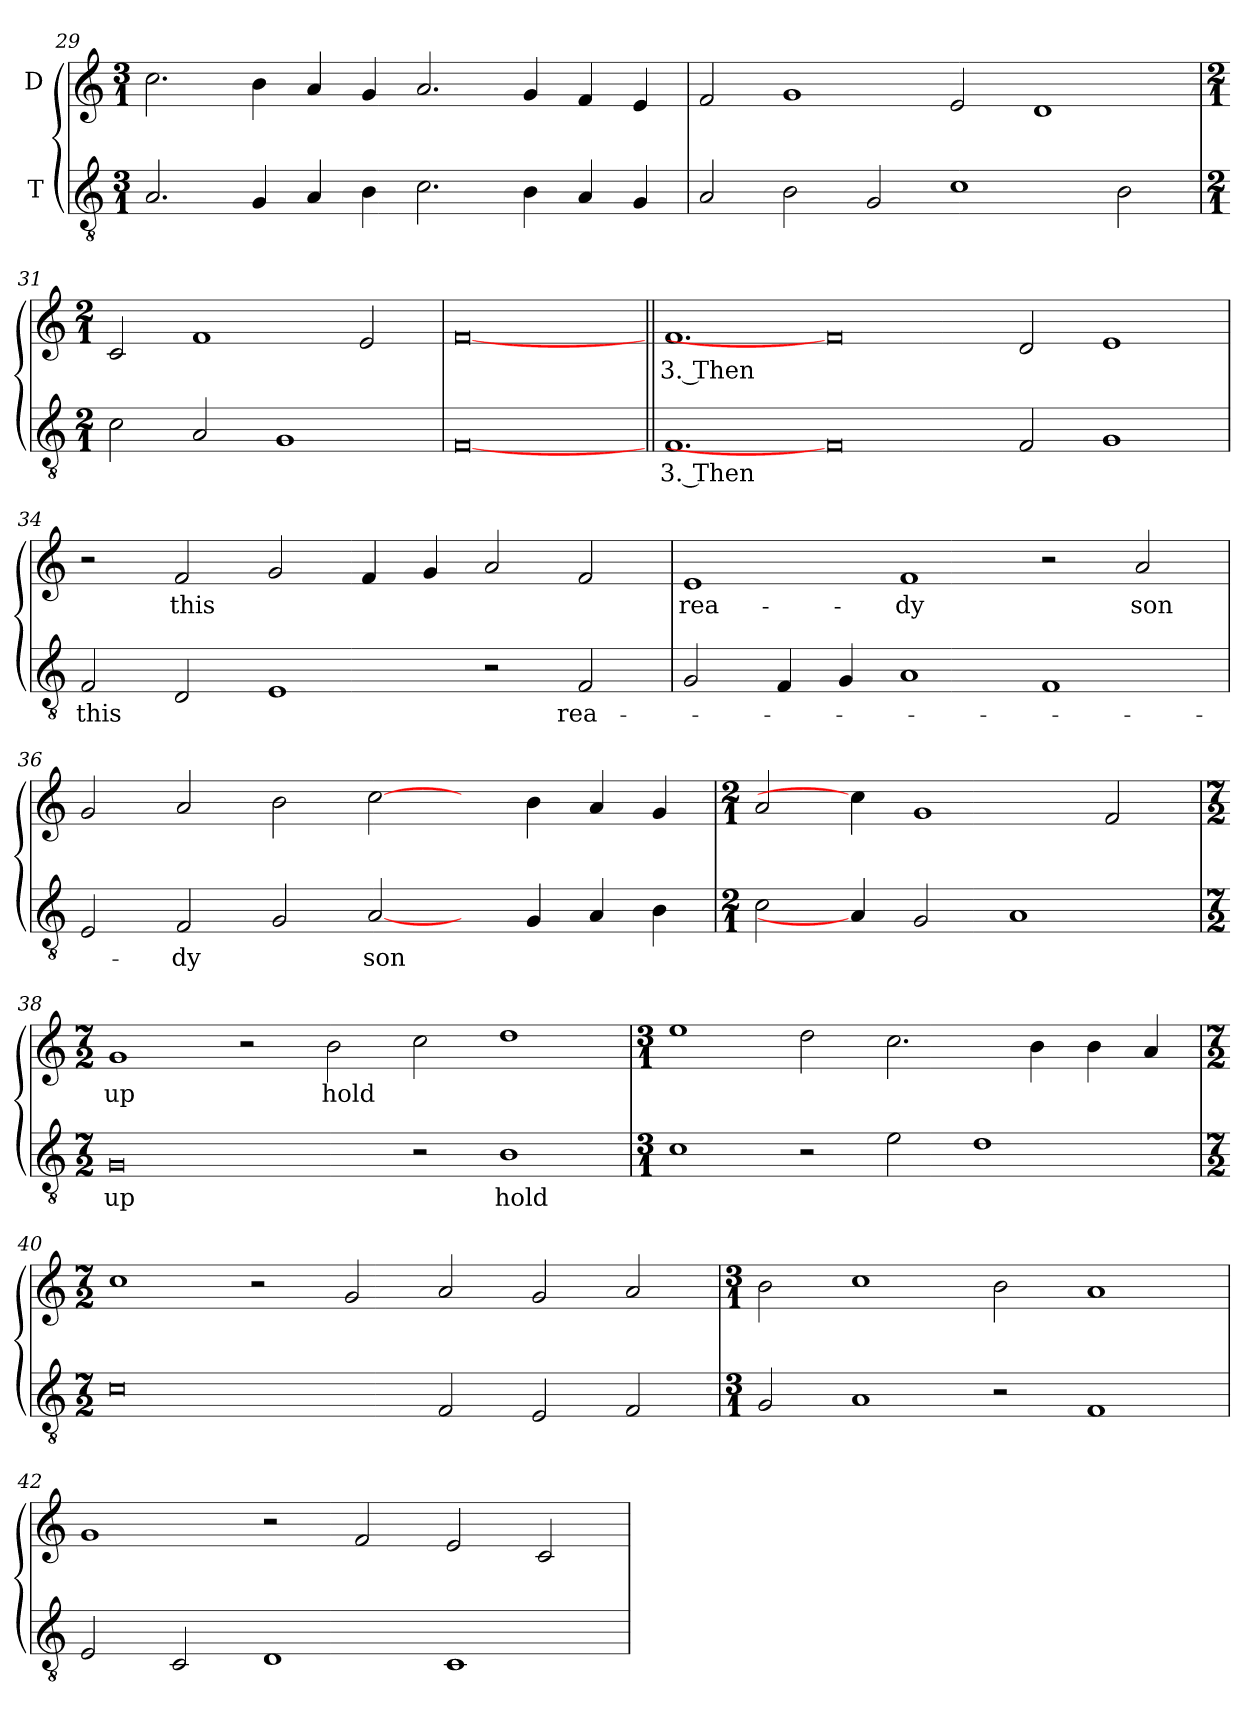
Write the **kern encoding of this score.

**kern	**text	**kern	**text
*part2	*part2	*part1	*part1
*staff2	*staff2	*staff1	*staff1
*I"T	*	*I"D	*
*clefGv2	*	*clefG2	*
*ITrd7c12	*	*	*
*k[]	*	*k[]	*
*C:	*	*C:	*
*M3/1	*	*M3/1	*
=29	=29	=29	=29
2.AAi/	.	2.cci\	.
4GGi/	.	4bi\	.
4AAi/	.	4ai/	.
4BBi\	.	4gi/	.
2.Ci\	.	2.ai/	.
4BBi\	.	4gi/	.
4AAi/	.	4fi/	.
4GGi/	.	4ei/	.
=30	=30	=30	=30
2AAi/	.	2fi/	.
2BBi\	.	1gi/	.
2GGi/	.	.	.
1Ci\	.	2ei/	.
.	.	1di/	.
2BBi\	.	.	.
=31	=31	=31	=31
*M2/1	*	*M2/1	*
2Ci\	.	2ci/	.
2AAi/	.	1fi/	.
1GGi/	.	.	.
.	.	2ei/	.
=32	=32	=32	=32
[0FFi/	.	[0fi/	.
!!LO:PB:g=z
=33||	=33||	=33||	=33||
!	!LO:LY:b:color=#000000	!	!
!	!	!	!LO:LY:b:color=#000000
1.FFi/	3. Then	1.fi/	3. Then
0FFi/]	.	0fi/]	.
2FFi/	.	2di/	.
1GGi/	.	1ei/	.
=34	=34	=34	=34
!	!LO:LY:b:color=#000000	!	!
2FFi/	this	2r	.
!	!	!	!LO:LY:b:color=#000000
2DDi/	.	2fi/	this
1EEi/	.	2gi/	.
.	.	4fi/	.
.	.	4gi/	.
2r	.	2ai/	.
!	!LO:LY:b:color=#000000	!	!
2FFi/	rea-	2fi/	.
=35	=35	=35	=35
!	!	!	!LO:LY:b:color=#000000
2GGi/	.	1ei/	rea-
4FFi/	.	.	.
4GGi/	.	.	.
!	!	!	!LO:LY:b:color=#000000
1AAi/	.	1fi/	-dy
1FFi/	.	2r	.
!	!	!	!LO:LY:b:color=#000000
.	.	2ai/	son
=36	=36	=36	=36
2EEi/	.	2gi/	.
!	!LO:LY:b:color=#000000	!	!
2FFi/	-dy	2ai/	.
2GGi/	.	2bi\	.
!	!LO:LY:b:color=#000000	!	!
[2AAi/	son	[2cci\	.
4ryy	.	4ryy	.
4GGi/	.	4bi\	.
4AAi/	.	4ai/	.
4BBi\	.	4gi/	.
=37	=37	=37	=37
*M2/1	*	*M2/1	*
2Ci\	.	2ai/	.
4AAi/]	.	4cci\]	.
2GGi/	.	1gi/	.
1AAi/	.	.	.
.	.	2fi/	.
!!LO:LB:g=z
=38	=38	=38	=38
*M7/2	*	*M7/2	*
!	!LO:LY:b:color=#000000	!	!
!	!	!	!LO:LY:b:color=#000000
0GGi/	up	1gi/	up
.	.	2r	.
!	!	!	!LO:LY:b:color=#000000
.	.	2bi\	hold
2r	.	2cci\	.
!	!LO:LY:b:color=#000000	!	!
1BBi/	hold	1ddi\	.
=39	=39	=39	=39
*M3/1	*	*M3/1	*
1Ci\	.	1eei\	.
2r	.	2ddi\	.
2Ei\	.	2.cci\	.
1Di\	.	.	.
.	.	4bi\	.
.	.	4bi\	.
.	.	4ai/	.
=40	=40	=40	=40
*M7/2	*	*M7/2	*
0Ci\	.	1cci\	.
.	.	2r	.
.	.	2gi/	.
2FFi/	.	2ai/	.
2EEi/	.	2gi/	.
2FFi/	.	2ai/	.
=41	=41	=41	=41
*M3/1	*	*M3/1	*
2GGi/	.	2bi\	.
1AAi/	.	1cci\	.
2r	.	2bi\	.
1FFi/	.	1ai/	.
!!LO:LB:g=z
=42	=42	=42	=42
2EEi/	.	1gi/	.
2CCi/	.	.	.
1DDi/	.	2r	.
.	.	2fi/	.
1CCi/	.	2ei/	.
.	.	2ci/	.
=	=	=	=
*-	*-	*-	*-
